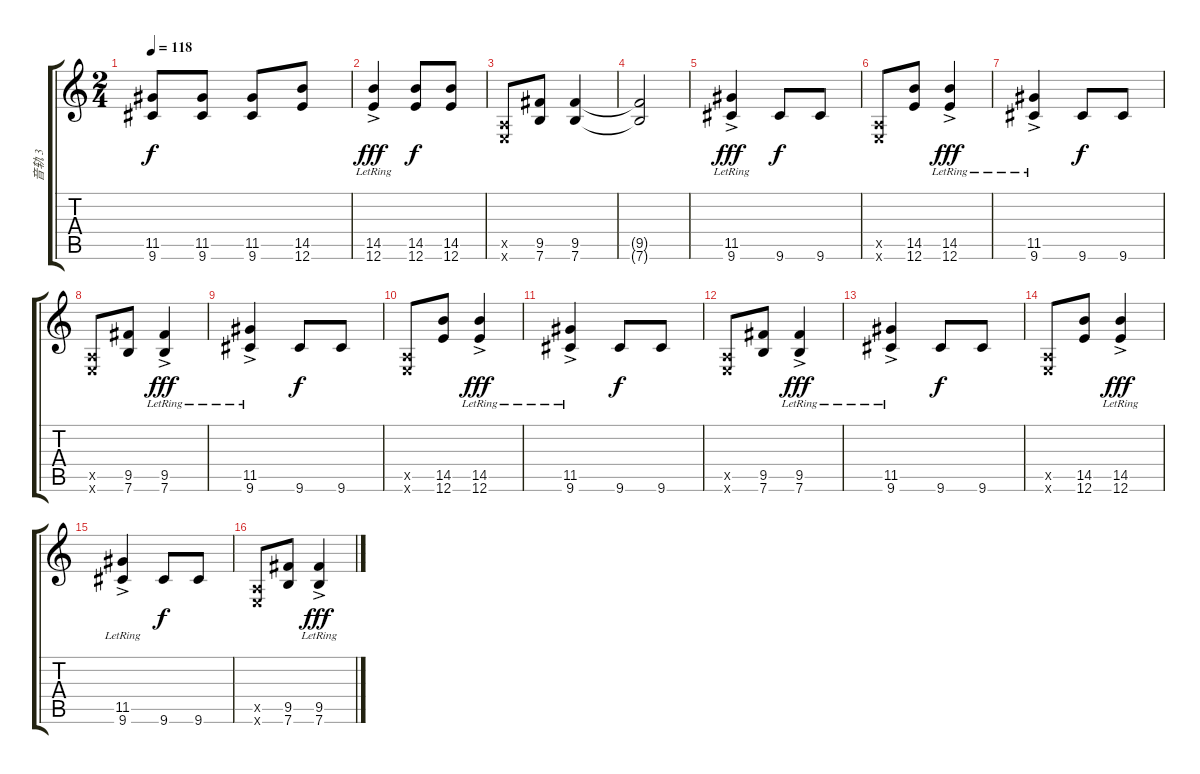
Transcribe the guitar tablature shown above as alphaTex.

\track ("音轨 3" "音轨 3") {instrument electricguitarjazz}
\staff {score tabs}
\tuning (E4 B3 G3 D3 A2 E2) {hide}
\ts (2 4)
\tempo 118
\clef g2
\ks c
(11.5 9.6).8{dy f} (11.5 9.6).8 (11.5 9.6).8 (14.5 12.6).8 |
(14.5{lr} 12.6{ac lr}).4{dy fff} (14.5 12.6).8{dy f} (14.5 12.6).8 |
(0.5{x} 0.6{x}).8 (9.5 7.6).8 (9.5 7.6).4 |
(9.5{t} 7.6{t}).2 |
(11.5{ac lr} 9.6{ac lr}).4{dy fff} 9.6.8{dy f} 9.6.8 |
(0.5{x} 0.6{x}).8 (14.5 12.6).8 (14.5{ac lr} 12.6{ac lr}).4{dy fff} |
(11.5{ac lr} 9.6{ac lr}).4 9.6.8{dy f} 9.6.8 |
(0.5{x} 0.6{x}).8 (9.5 7.6).8 (9.5{ac lr} 7.6{ac lr}).4{dy fff} |
(11.5{ac lr} 9.6{ac lr}).4 9.6.8{dy f} 9.6.8 |
(0.5{x} 0.6{x}).8 (14.5 12.6).8 (14.5{ac lr} 12.6{ac lr}).4{dy fff} |
(11.5{ac lr} 9.6{ac lr}).4 9.6.8{dy f} 9.6.8 |
(0.5{x} 0.6{x}).8 (9.5 7.6).8 (9.5{ac lr} 7.6{ac lr}).4{dy fff} |
(11.5{ac lr} 9.6{ac lr}).4 9.6.8{dy f} 9.6.8 |
(0.5{x} 0.6{x}).8 (14.5 12.6).8 (14.5{ac lr} 12.6{ac lr}).4{dy fff} |
(11.5{ac lr} 9.6{ac lr}).4 9.6.8{dy f} 9.6.8 |
(0.5{x} 0.6{x}).8 (9.5 7.6).8 (9.5{ac lr} 7.6{ac lr}).4{dy fff}
